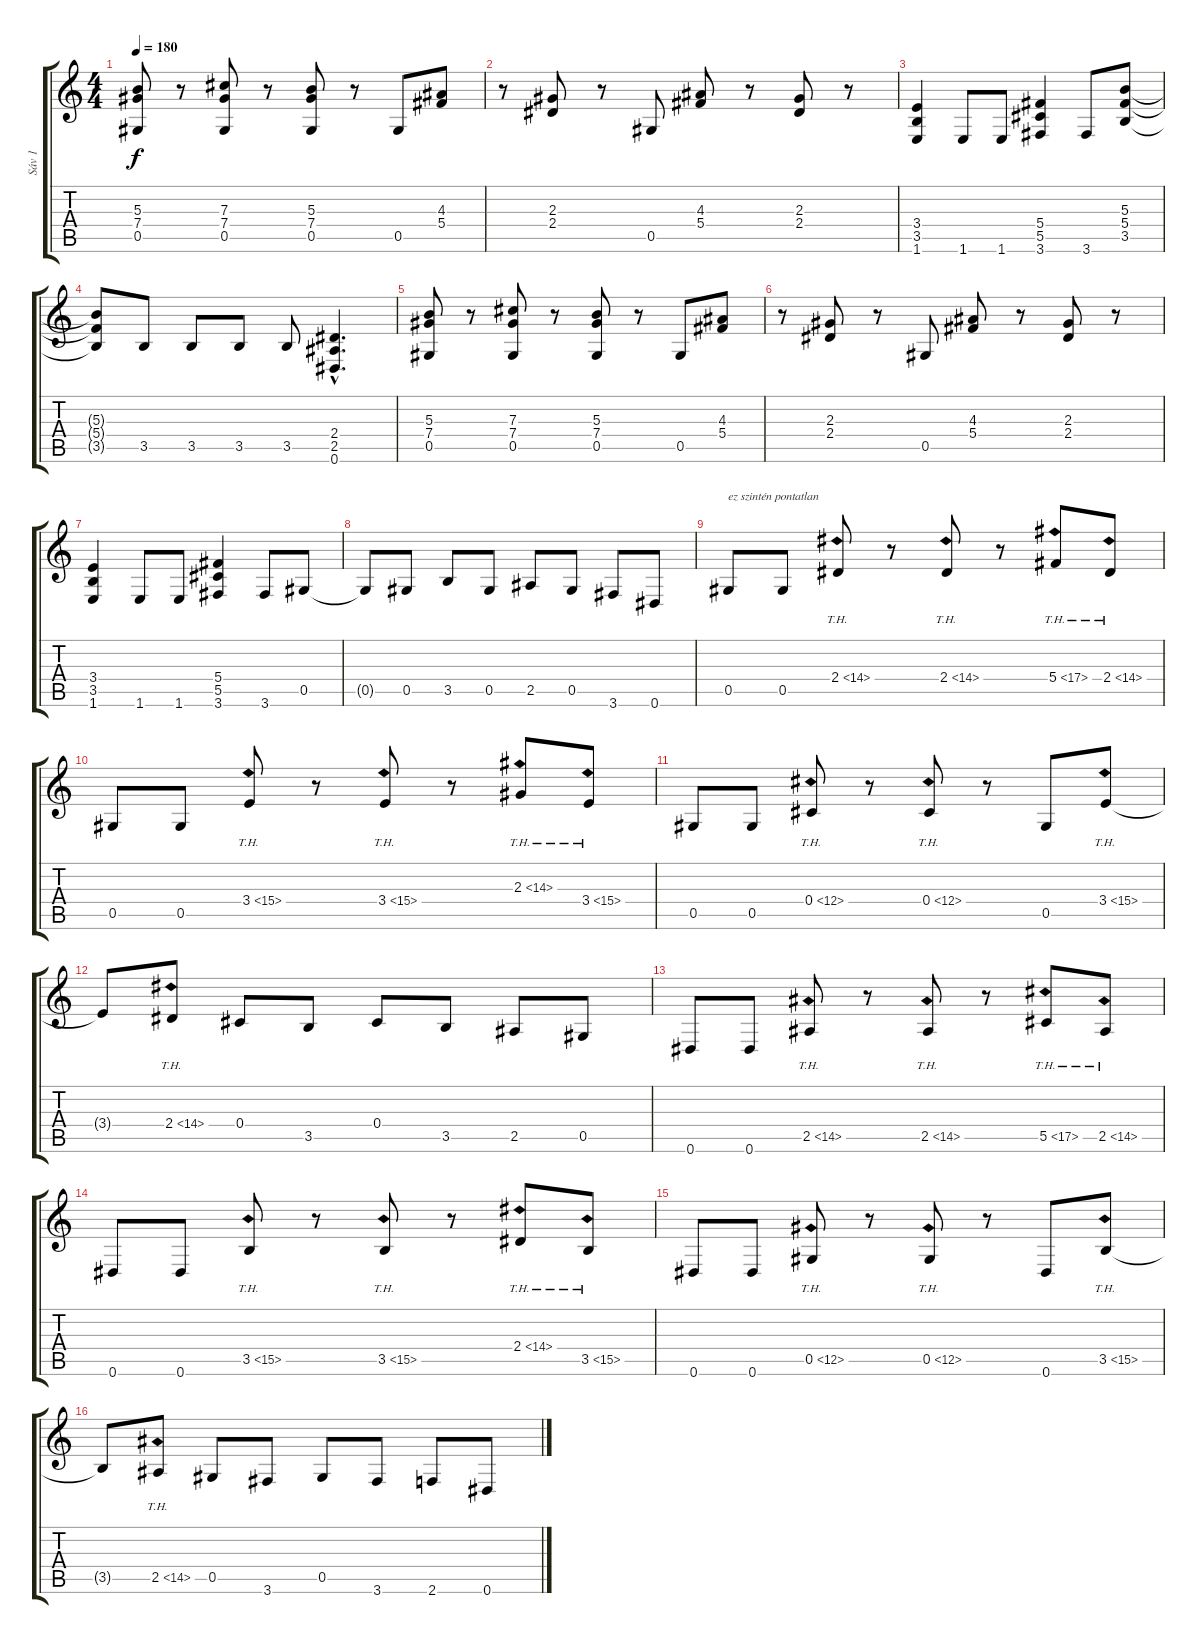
\track ("Sáv 1" "Sáv 1") {instrument distortionguitar}
\staff {score tabs}
\tuning (Eb4 Bb3 Gb3 Db3 Ab2 Eb2) {hide}
\ts (4 4)
\tempo 180
\clef g2
\ks c
(5.3 7.4 0.5).8{dy f} r.8 (7.3 7.4 0.5).8 r.8 (5.3 7.4 0.5).8 r.8 0.5.8 (4.3 5.4).8 |
r.8 (2.3 2.4).8 r.8 0.5.8 (4.3 5.4).8 r.8 (2.3 2.4).8 r.8 |
(3.4 3.5 1.6).4 1.6.8 1.6.8 (5.4 5.5 3.6).4 3.6.8 (5.3 5.4 3.5).8 |
(5.3{t} 5.4{t} 3.5{t}).8 3.5.8 3.5.8 3.5.8 3.5.8 (2.4{hac} 2.5{hac} 0.6{hac}).4{d} |
(5.3 7.4 0.5).8 r.8 (7.3 7.4 0.5).8 r.8 (5.3 7.4 0.5).8 r.8 0.5.8 (4.3 5.4).8 |
r.8 (2.3 2.4).8 r.8 0.5.8 (4.3 5.4).8 r.8 (2.3 2.4).8 r.8 |
(3.4 3.5 1.6).4 1.6.8 1.6.8 (5.4 5.5 3.6).4 3.6.8 0.5.8 |
0.5{t}.8 0.5.8 3.5.8 0.5.8 2.5.8 0.5.8 3.6.8 0.6.8 |
0.5.8{txt "ez szintén pontatlan"} 0.5.8 2.4{th 12}.8 r.8 2.4{th 12}.8 r.8 5.4{th 12}.8 2.4{th 12}.8 |
0.5.8 0.5.8 3.4{th 12}.8 r.8 3.4{th 12}.8 r.8 2.3{th 12}.8 3.4{th 12}.8 |
0.5.8 0.5.8 0.4{th 12}.8 r.8 0.4{th 12}.8 r.8 0.5.8 3.4{th 12}.8 |
3.4{t}.8 2.4{th 12}.8 0.4.8 3.5.8 0.4.8 3.5.8 2.5.8 0.5.8 |
0.6.8 0.6.8 2.5{th 12}.8 r.8 2.5{th 12}.8 r.8 5.5{th 12}.8 2.5{th 12}.8 |
0.6.8 0.6.8 3.5{th 12}.8 r.8 3.5{th 12}.8 r.8 2.4{th 12}.8 3.5{th 12}.8 |
0.6.8 0.6.8 0.5{th 12}.8 r.8 0.5{th 12}.8 r.8 0.6.8 3.5{th 12}.8 |
3.5{t}.8 2.5{th 12}.8 0.5.8 3.6.8 0.5.8 3.6.8 2.6.8 0.6.8
